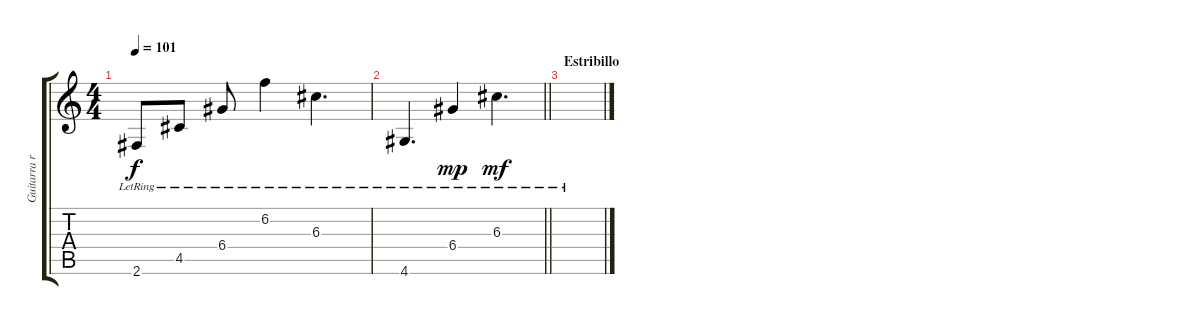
\track ("Guitarra riff" "Guitarra r") {instrument electricguitarjazz}
\staff {score tabs}
\tuning (E4 B3 G3 D3 A2 E2) {hide}
\ts (4 4)
\tempo 101
\clef g2
\ks c
2.6{lr}.8{dy f} 4.5{lr}.8 6.4{lr}.8 6.2{lr}.4 6.3{lr}.4{d} |
\barLineRight lightlight
4.6{lr}.4{d} 6.4{lr}.4{dy mp} 6.3{lr}.4{d dy mf} |
\section ("" "Estribillo")
